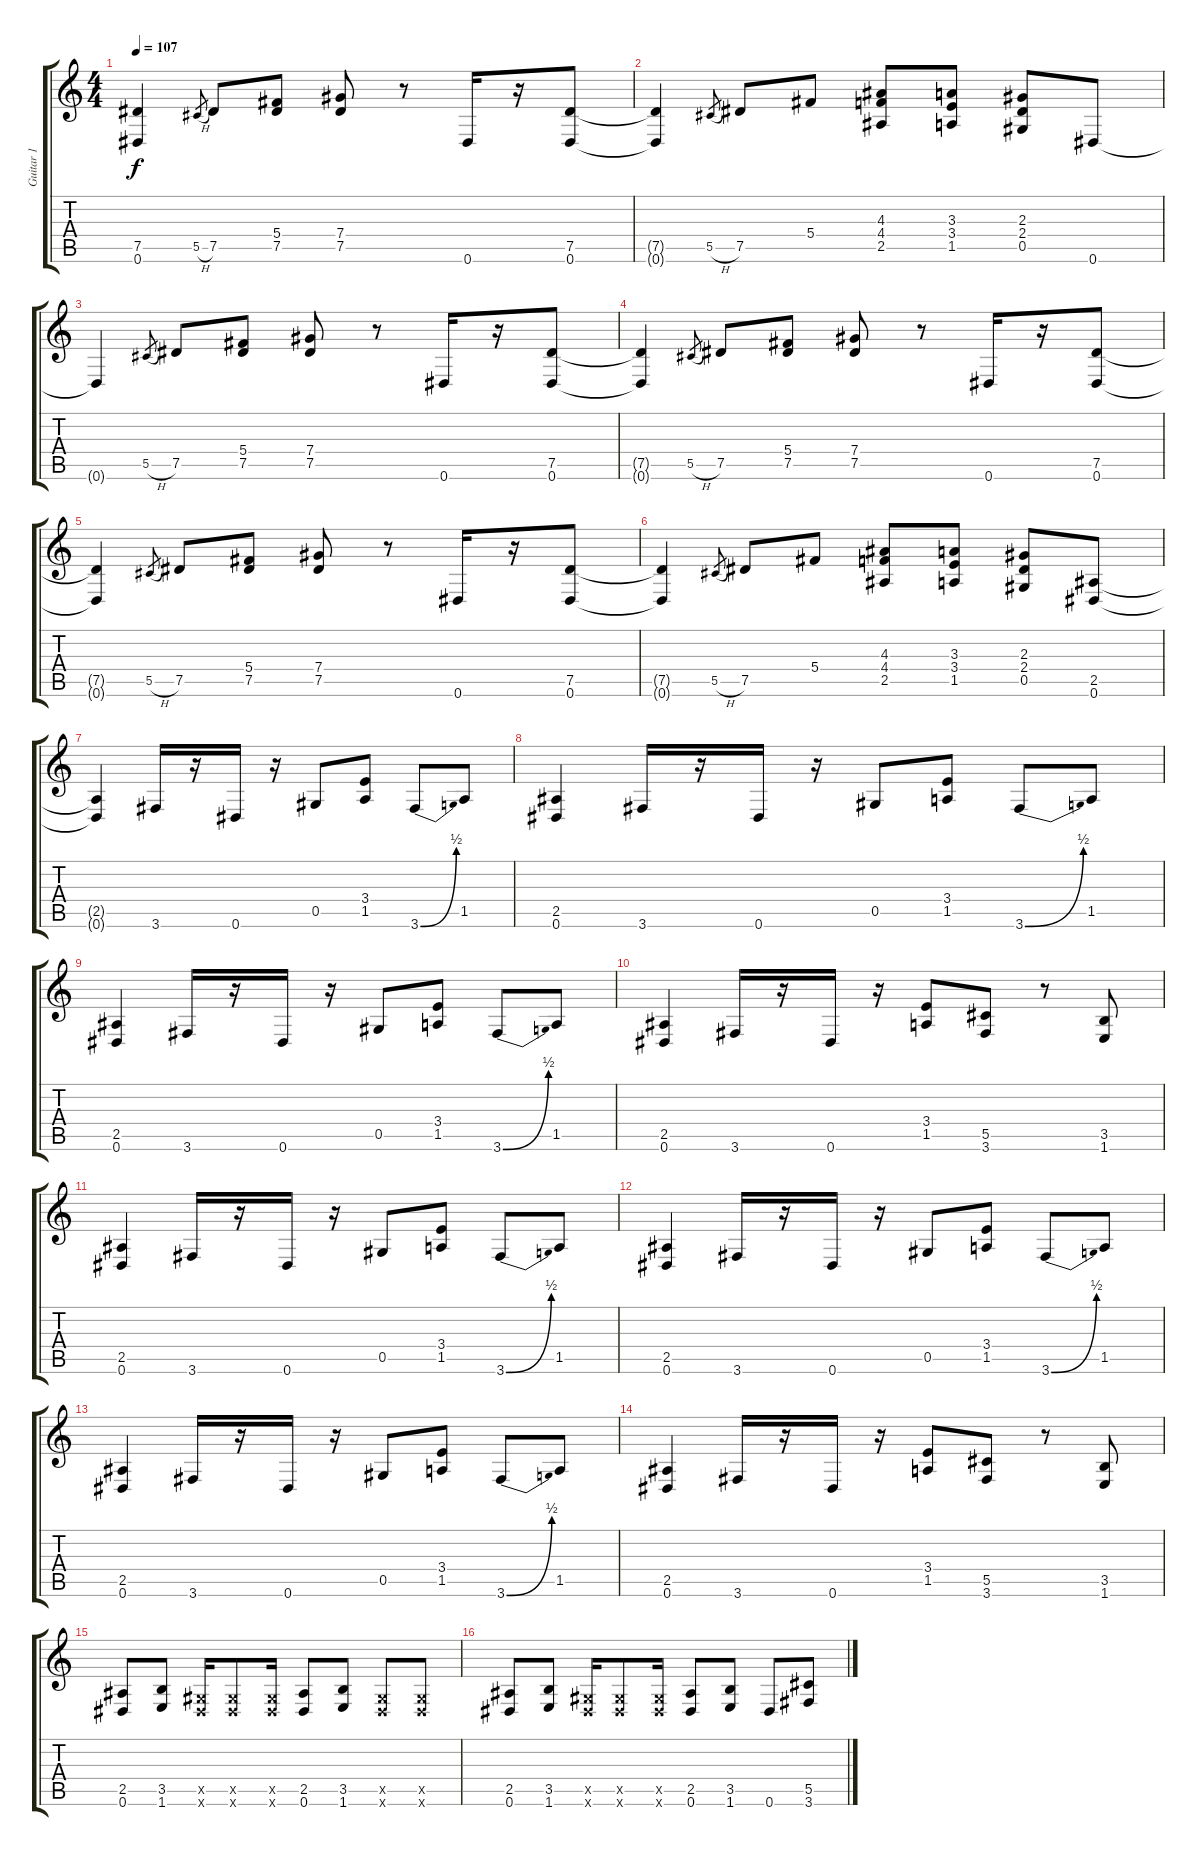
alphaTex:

\track ("Guitar 1" "Guitar 1") {instrument distortionguitar}
\staff {score tabs}
\tuning (Eb4 Bb3 Gb3 Db3 Ab2 Eb2) {hide}
\ts (4 4)
\tempo 107
\clef g2
\ks c
(7.5{t} 0.6{t}).4{dy f} 5.5{h}.8{gr} 7.5.8 (5.4 7.5).8 (7.4 7.5).8 r.8 0.6.16 r.16 (7.5 0.6).8 |
(7.5{t} 0.6{t}).4 5.5{h}.8{gr} 7.5.8 5.4.8 (4.3 4.4 2.5).8 (3.3 3.4 1.5).8 (2.3 2.4 0.5).8 0.6.8 |
0.6{t}.4 5.5{h}.8{gr} 7.5.8 (5.4 7.5).8 (7.4 7.5).8 r.8 0.6.16 r.16 (7.5 0.6).8 |
(7.5{t} 0.6{t}).4 5.5{h}.8{gr} 7.5.8 (5.4 7.5).8 (7.4 7.5).8 r.8 0.6.16 r.16 (7.5 0.6).8 |
(7.5{t} 0.6{t}).4 5.5{h}.8{gr} 7.5.8 (5.4 7.5).8 (7.4 7.5).8 r.8 0.6.16 r.16 (7.5 0.6).8 |
(7.5{t} 0.6{t}).4 5.5{h}.8{gr} 7.5.8 5.4.8 (4.3 4.4 2.5).8 (3.3 3.4 1.5).8 (2.3 2.4 0.5).8 (2.5 0.6).8 |
(2.5{t} 0.6{t}).4 3.6.16 r.16 0.6.16 r.16 0.5.8 (3.4 1.5).8 3.6{be (bend 0 0 60 2)}.8 1.5.8 |
(2.5 0.6).4 3.6.16 r.16 0.6.16 r.16 0.5.8 (3.4 1.5).8 3.6{be (bend 0 0 60 2)}.8 1.5.8 |
(2.5 0.6).4 3.6.16 r.16 0.6.16 r.16 0.5.8 (3.4 1.5).8 3.6{be (bend 0 0 60 2)}.8 1.5.8 |
(2.5 0.6).4 3.6.16 r.16 0.6.16 r.16 (3.4 1.5).8 (5.5 3.6).8 r.8 (3.5 1.6).8 |
(2.5 0.6).4 3.6.16 r.16 0.6.16 r.16 0.5.8 (3.4 1.5).8 3.6{be (bend 0 0 60 2)}.8 1.5.8 |
(2.5 0.6).4 3.6.16 r.16 0.6.16 r.16 0.5.8 (3.4 1.5).8 3.6{be (bend 0 0 60 2)}.8 1.5.8 |
(2.5 0.6).4 3.6.16 r.16 0.6.16 r.16 0.5.8 (3.4 1.5).8 3.6{be (bend 0 0 60 2)}.8 1.5.8 |
(2.5 0.6).4 3.6.16 r.16 0.6.16 r.16 (3.4 1.5).8 (5.5 3.6).8 r.8 (3.5 1.6).8 |
(2.5 0.6).8 (3.5 1.6).8 (0.5{x} 0.6{x}).16 (0.5{x} 0.6{x}).8 (0.5{x} 0.6{x}).16 (2.5 0.6).8 (3.5 1.6).8 (0.5{x} 0.6{x}).8 (0.5{x} 0.6{x}).8 |
(2.5 0.6).8 (3.5 1.6).8 (0.5{x} 0.6{x}).16 (0.5{x} 0.6{x}).8 (0.5{x} 0.6{x}).16 (2.5 0.6).8 (3.5 1.6).8 0.6.8 (5.5 3.6).8
